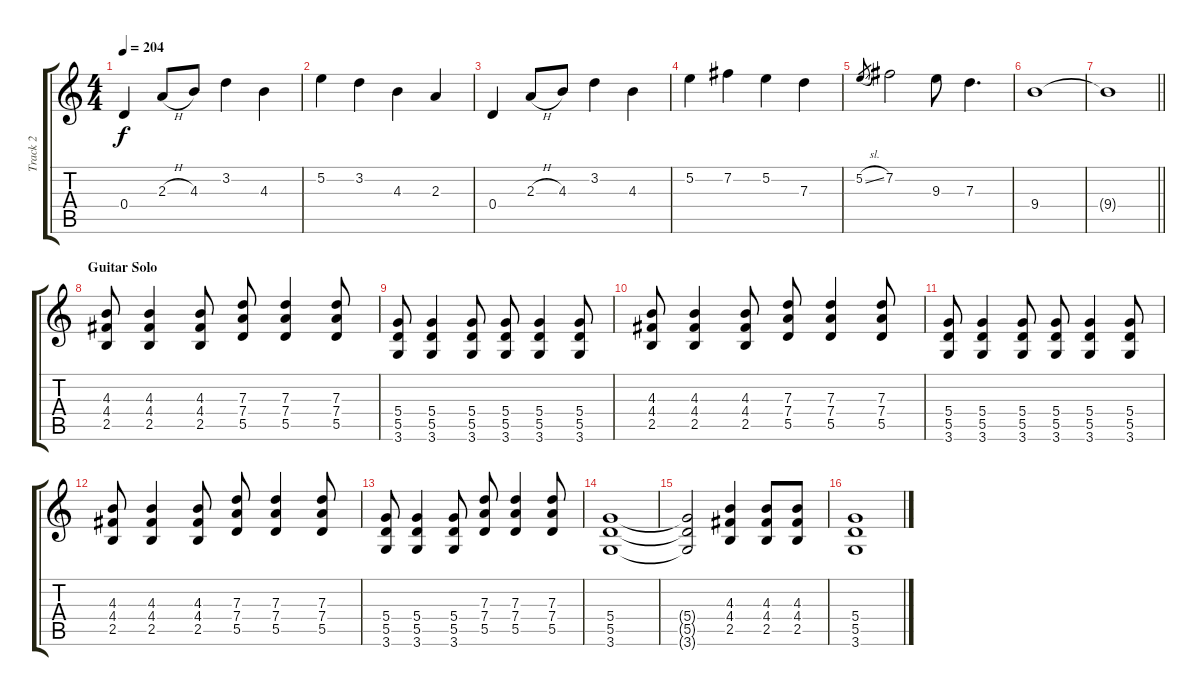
\track ("Track 2" "Track 2") {instrument overdrivenguitar}
\staff {score tabs}
\tuning (E4 B3 G3 D3 A2 E2) {hide}
\ts (4 4)
\tempo 204
\clef g2
\ks c
0.4.4{dy f} 2.3{h}.8 4.3.8 3.2.4 4.3.4 |
5.2.4 3.2.4 4.3.4 2.3.4 |
0.4.4 2.3{h}.8 4.3.8 3.2.4 4.3.4 |
5.2.4 7.2.4 5.2.4 7.3.4 |
5.2{sl}.8{gr} 7.2.2 9.3.8 7.3.4{d} |
9.4.1 |
\barLineRight lightlight
9.4{t}.1 |
\section ("" "Guitar Solo")
(4.3 4.4 2.5).8 (4.3 4.4 2.5).4 (4.3 4.4 2.5).8 (7.3 7.4 5.5).8 (7.3 7.4 5.5).4 (7.3 7.4 5.5).8 |
(5.4 5.5 3.6).8 (5.4 5.5 3.6).4 (5.4 5.5 3.6).8 (5.4 5.5 3.6).8 (5.4 5.5 3.6).4 (5.4 5.5 3.6).8 |
(4.3 4.4 2.5).8 (4.3 4.4 2.5).4 (4.3 4.4 2.5).8 (7.3 7.4 5.5).8 (7.3 7.4 5.5).4 (7.3 7.4 5.5).8 |
(5.4 5.5 3.6).8 (5.4 5.5 3.6).4 (5.4 5.5 3.6).8 (5.4 5.5 3.6).8 (5.4 5.5 3.6).4 (5.4 5.5 3.6).8 |
(4.3 4.4 2.5).8 (4.3 4.4 2.5).4 (4.3 4.4 2.5).8 (7.3 7.4 5.5).8 (7.3 7.4 5.5).4 (7.3 7.4 5.5).8 |
(5.4 5.5 3.6).8 (5.4 5.5 3.6).4 (5.4 5.5 3.6).8 (7.3 7.4 5.5).8 (7.3 7.4 5.5).4 (7.3 7.4 5.5).8 |
(5.4 5.5 3.6).1 |
(5.4{t} 5.5{t} 3.6{t}).2 (4.3 4.4 2.5).4 (4.3 4.4 2.5).8 (4.3 4.4 2.5).8 |
(5.4 5.5 3.6).1
